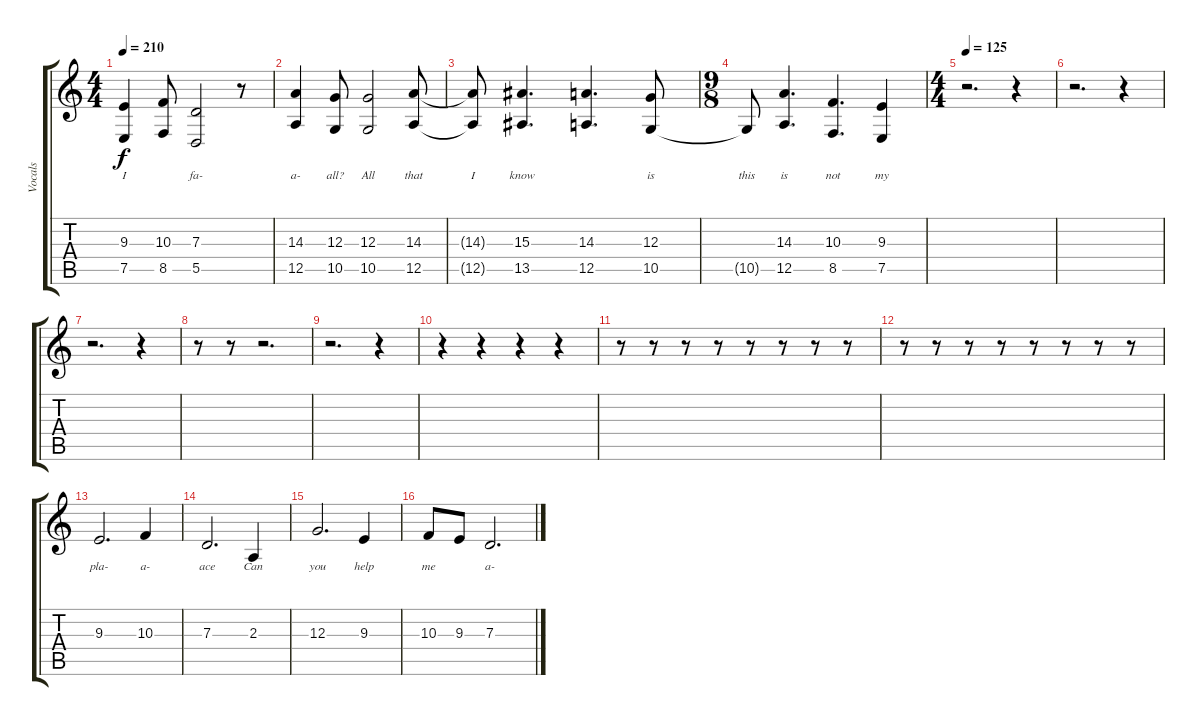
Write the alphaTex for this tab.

\track ("Vocals" "Vocals") {instrument harmonica}
\staff {score tabs}
\tuning (E4 B3 G3 D3 A2 E2) {hide}
\ts (4 4)
\tempo 210
\clef g2
\ks c
(9.3 7.5).4{lyrics (0 "I") lyrics (1 "") lyrics (2 "") lyrics (3 "") lyrics (4 "") dy f} (10.3 8.5).8{lyrics (0 "") lyrics (1 "") lyrics (2 "") lyrics (3 "") lyrics (4 "")} (7.3 5.5).2{lyrics (0 "fa-") lyrics (1 "") lyrics (2 "") lyrics (3 "") lyrics (4 "")} r.8 |
(14.3 12.5).4{lyrics (0 "a-") lyrics (1 "") lyrics (2 "") lyrics (3 "") lyrics (4 "")} (12.3 10.5).8{lyrics (0 "all?") lyrics (1 "") lyrics (2 "") lyrics (3 "") lyrics (4 "")} (12.3 10.5).2{lyrics (0 "All") lyrics (1 "") lyrics (2 "") lyrics (3 "") lyrics (4 "")} (14.3 12.5).8{lyrics (0 "that") lyrics (1 "") lyrics (2 "") lyrics (3 "") lyrics (4 "")} |
(14.3{t} 12.5{t}).8{lyrics (0 "I") lyrics (1 "") lyrics (2 "") lyrics (3 "") lyrics (4 "")} (15.3 13.5).4{d lyrics (0 "know") lyrics (1 "") lyrics (2 "") lyrics (3 "") lyrics (4 "")} (14.3 12.5).4{d lyrics (0 "") lyrics (1 "") lyrics (2 "") lyrics (3 "") lyrics (4 "")} (12.3 10.5).8{lyrics (0 "is") lyrics (1 "") lyrics (2 "") lyrics (3 "") lyrics (4 "")} |
\ts (9 8)
10.5{t}.8{lyrics (0 "this") lyrics (1 "") lyrics (2 "") lyrics (3 "") lyrics (4 "")} (14.3 12.5).4{d lyrics (0 "is") lyrics (1 "") lyrics (2 "") lyrics (3 "") lyrics (4 "")} (10.3 8.5).4{d lyrics (0 "not") lyrics (1 "") lyrics (2 "") lyrics (3 "") lyrics (4 "")} (9.3 7.5).4{lyrics (0 "my") lyrics (1 "") lyrics (2 "") lyrics (3 "") lyrics (4 "")} |
\ts (4 4)
\tempo 125
r.2{d} r.4 |
r.2{d} r.4 |
r.2{d} r.4 |
r.8 r.8 r.2{d} |
r.2{d} r.4 |
r.4 r.4 r.4 r.4 |
r.8 r.8 r.8 r.8 r.8 r.8 r.8 r.8 |
r.8 r.8 r.8 r.8 r.8 r.8 r.8 r.8 |
9.3.2{d lyrics (0 "pla-") lyrics (1 "") lyrics (2 "") lyrics (3 "") lyrics (4 "")} 10.3.4{lyrics (0 "a-") lyrics (1 "") lyrics (2 "") lyrics (3 "") lyrics (4 "")} |
7.3.2{d lyrics (0 "ace") lyrics (1 "") lyrics (2 "") lyrics (3 "") lyrics (4 "")} 2.3.4{lyrics (0 "Can") lyrics (1 "") lyrics (2 "") lyrics (3 "") lyrics (4 "")} |
12.3.2{d lyrics (0 "you") lyrics (1 "") lyrics (2 "") lyrics (3 "") lyrics (4 "")} 9.3.4{lyrics (0 "help") lyrics (1 "") lyrics (2 "") lyrics (3 "") lyrics (4 "")} |
10.3.8{lyrics (0 "me") lyrics (1 "") lyrics (2 "") lyrics (3 "") lyrics (4 "")} 9.3.8{lyrics (0 "") lyrics (1 "") lyrics (2 "") lyrics (3 "") lyrics (4 "")} 7.3.2{d lyrics (0 "a-") lyrics (1 "") lyrics (2 "") lyrics (3 "") lyrics (4 "")}
